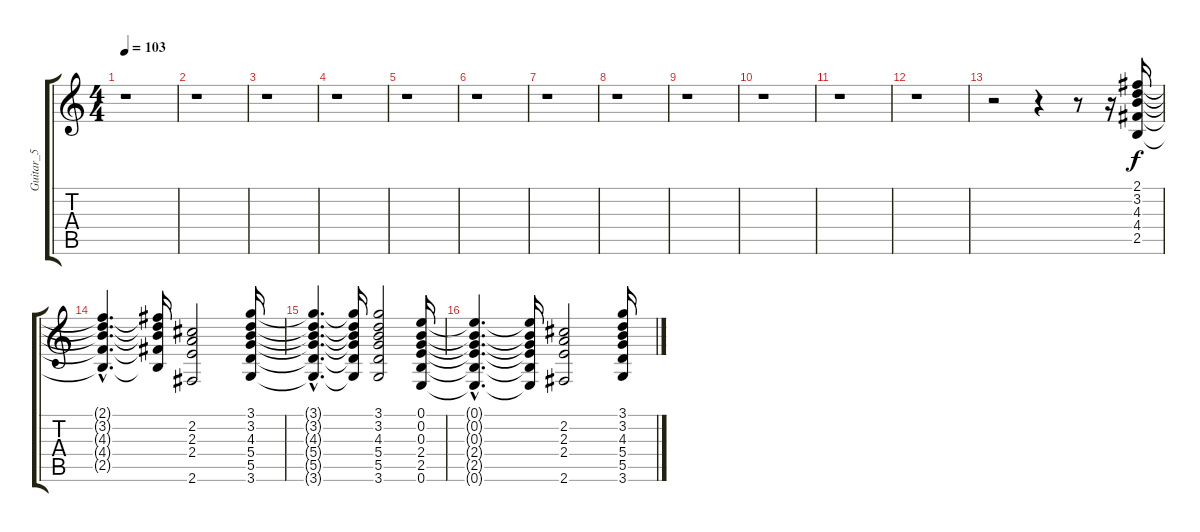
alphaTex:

\track ("Guitar_5" "Guitar_5") {instrument distortionguitar}
\staff {score tabs}
\tuning (E4 B3 G3 D3 A2 E2) {hide}
\ts (4 4)
\tempo 103
\clef g2
\ks c
r.1{dy f instrument distortionguitar} |
r.1 |
r.1 |
r.1 |
r.1 |
r.1 |
r.1 |
r.1 |
r.1 |
r.1 |
r.1 |
r.1 |
r.2 r.4 r.8 r.16 (2.1 3.2 4.3 4.4 2.5).16 |
(2.1{hac t} 3.2{hac t} 4.3{hac t} 4.4{hac t} 2.5{hac t}).4{d} (2.1{t} 3.2{t} 4.3{t} 4.4{t} 2.5{t}).16 (2.2 2.3 2.4 2.6).2 (3.1 3.2 4.3 5.4 5.5 3.6).16 |
(3.1{hac t} 3.2{hac t} 4.3{hac t} 5.4{hac t} 5.5{hac t} 3.6{hac t}).4{d} (3.1{t} 3.2{t} 4.3{t} 5.4{t} 5.5{t} 3.6{t}).16 (3.1 3.2 4.3 5.4 5.5 3.6).2 (0.1 0.2 0.3 2.4 2.5 0.6).16 |
(0.1{hac t} 0.2{hac t} 0.3{hac t} 2.4{hac t} 2.5{hac t} 0.6{hac t}).4{d} (0.1{t} 0.2{t} 0.3{t} 2.4{t} 2.5{t} 0.6{t}).16 (2.2 2.3 2.4 2.6).2 (3.1 3.2 4.3 5.4 5.5 3.6).16
